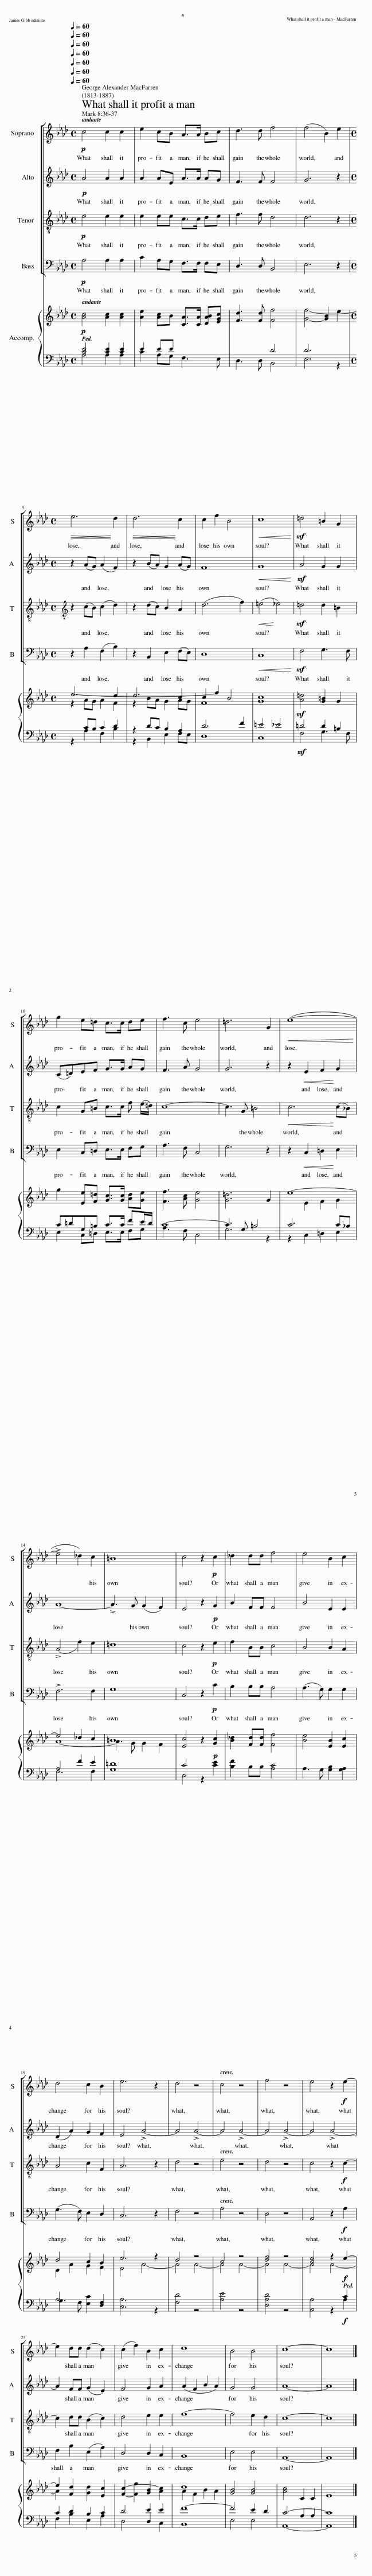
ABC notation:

X:1
%%score [ 1 2 3 4 ] { ( 5 6 ) | ( 7 8 ) }
L:1/8
Q:1/4=60
M:4/4
I:linebreak $
K:Ab
V:1 treble
V:2 treble
V:3 treble-8
V:4 bass
V:5 treble
V:6 treble
V:7 bass
V:8 bass
V:1
!p! c4 c2 c2 | e2 cB A>A Bc | d3 d f4 | (f4 B2) e2 |$[M:4/4]!>(!!<(! e6!>)!!<)! d2 | %5
!>(!!<(! d6!>)!!<)! c2 | c2 f2 B4 |!<(! c8!<)! |!mf! =d4 =B2 G2 |$ g2 e=d c>c de | %10
 f3 c e4 | =d6 G2 |!<(! (e8-!<)! |$ !>!e4 _d2) c2 | =B8 | %15
 c4 z2!p! c2 | _d2 dd f4 | e4 B2 c2 |$ d4 c2 B2 | e6 z2 | %20
 d4 z4 | c4 z4 | f4 z4 | e4 z2!f! e2- |$ e2 dd (d2 c2) | %25
 (c2 f2) B2 c2 | d8 | B4 B4 | c8- | c8 |] %30
V:2
!p! A4 A2 A2 | A2 AE A>A AG | F3 F F4 | G6 z2 |$[M:4/4] z2 (AG) (A2 F2) | %5
 z2 (BA) G2 (AG) | F8 |!<(! G8!<)! |!mf! A4 G2 G2 |$ (C=D)EF G>G AG | %10
 F3 A G4 | G6 z2 | z2!<(! E2 F2!<)! G2 |$ A8- | !>!A3 G (G2 F2) | %15
 E4 z2!p! G2 | B2 FF F4 | B4 E2 E2 |$ (D2 A2) G2 F2 | E4 !>!A4- | %20
 A4 !>!A4- | A4 !>!A4- | A4 !>!A4- | A4 !>!A4- |$ A2 FF (G2 E2) | %25
 F4 G2 A2 | (A2 F2 B2 A2) | G4 G4 | A8- | A8 |] %30
V:3
!p! e4 e2 e2 | e2 ee c>c de | f3 f d4 | d6 z2 |$[M:4/4][K:treble-8] z2 (cB) (c2 d2) | %5
 z2 (dc) B2 A2 | (d6 f2) |!<(! (=e4!<)! _e4) |!mf! =d4 d2 =B2 |$ c2 G=B c>c f (e/=d/) | %10
 c8- | c3 G =B4 |!<(! c6!<)! (c_B) |$ (!>!A4 f2) e2 | =d8 | %15
 c4 z2!p! e2 | f2 BB c4 | B4 B2 A2 |$ A4 c2 F2 | A6 z2 | %20
 d4 z4 | e4 z4 | d4 z4 | c4 z2!f! c2- |$ c2 dd (B2 c2) | %25
 d4 e2 e2 | f8- | f4 e2 d2 | c8- | c8 |] %30
V:4
!p! A,4 A,2 A,2 | C2 A,G, F,>F, F,E, | D,3 D, B,,4 | E,6 z2 |$[M:4/4] z2 A,2 (F,2 B,2) | %5
 z2 B,,2 E,2 (F,E,) | D,8 |!<(! C,8!<)! |!mf! F,4 G,3 F, |$ E,2 C,=D, E,>E, F,G, | %10
 A,3 F, C,4 | G,6 z2 | z2!<(! C,2 =D,2!<)! E,2 |$ !>!F,6 F,2 | G,8 | %15
 C,4 z2!p! C2 | B,2 B,B, A,4 | (A,3 G,) G,2 G,2 |$ (G,3 F,) E,2 D,2 | C,6 z2 | %20
 F,4 z4 | A,4 z4 | D,4 z4 | A,,4 z2!f! A,2 |$ F,2 B,2 (E,2 A,2) | %25
 D,4 D,2 C,2 | B,,8 | E,4 E,4 | A,,8- | A,,8 |] %30
V:5
!p! [Ac]4 [Ac]2 [Ac]2 | [Ae]2 [Ac]B [CA]>[CA] [DAB][EGc] | [Fd]3 [Fd] [Ff]4 | [Gf]4- [GB]2 e2 |$[M:4/4] e6 d2 | %5
 d6 c2 | c2 f2 B4 | [Gc]8 |!mf! [A=d]4 [G=B]2 G2 |$ g2 [Ee][F=d] [Gc]>[Gc] [Ad][Ge] | %10
 [Ff]3 [Ac] [Ge]4 | [G=d]6 G2 | e8- |$ e4 _d2 c2 | =B8 | %15
 [Ec]4 z2!p! [Gc]2 | [B_d]2 [Fd][Fd] [Ff]4 | [Be]4 [EB]2 [Ec]2 |$ d4 c2 B2 | e6 z2 | %20
 d4 z4 | c4 z4 | [df]4 z4 | [ce]4 z2!f! e2- |$ e2 [Fd]2 [Gd]2 [Ec]2 | %25
 [Fc]2- [Ff]2 [GB]2 [Ac]2 | d8 | [GB]4 [GB]4 | [Ac]4 C2 C2 | E8 |] %30
V:6
 x8 | x8 | x8 | x8 |$[M:4/4] z2 AG A2 F2 | %5
 z2 BA G2 AG | F8 | x8 | x8 |$ x8 | %10
 x8 | x8 | x2 E2 F2 G2 |$ A8- | A3 G G2 F2 | %15
 x8 | x8 | x8 |$ D2 A2 G2 F2 | E4 A4- | %20
 A4 A4- | A4 A4- | A4 A4- | A4 A4- |$ A2 x6 | %25
 x8 | A2 F2 B2 A2 | x8 | x8 | x8 |] %30
V:7
 [CE]4 [CE]2 [CE]2 | E2 EE x4 | x4 D4 | D6 x2 |$[M:4/4] x2 CB, C2 D2 | %5
 z2 DC B,2 A,2 | D6 F2 | =E4 _E4 |!mf! =D4 D2 =B,2 |$ C=DG,=B, C>C FE/D/ | %10
 C8- | C3 G, =B,4 | C6 C_B, |$ A,4 F2 E2 | =D8 | %15
 C4 x4 | x8 | x8 |$ A,4 x4 | x8 | %20
 x8 | x8 | x8 | x6!f! C2 |$ C2 D2 B,2 C2 | %25
 D4 E2 E2 | F8- | F4 E2 D2 | C4- A,2 A,2 | C8 |] %30
V:8
 A,4 A,2 A,2 | C2 A,G, F,3 E, | D,3 D, B,,4 | E,6 z2 |$[M:4/4] z2 A,2 F,2 B,2 | %5
 z2 B,,2 E,2 F,E, | D,8 | C,8 | F,4 G,3 F, |$ E,2 C,=D, E,>E, F,G, | %10
 A,3 F, C,4 | G,6 z2 | z2 C,2 =D,2 E,2 |$ F,6 F,2 | G,8 | %15
 C,4 z2 [CE]2 | [B,F]2 B,B, [A,C]4 | A,3 G, [G,B,]2 [G,A,]2 |$ G,3 F, [E,C]2 [D,F,]2 | [C,A,]6 z2 | %20
 [F,D]4 z4 | [A,E]4 z4 | [D,A,D]4 z4 | [A,,A,]4 z2 A,2 |$ F,2 B,2 E,2 A,2 | %25
 D,4 D,2 C,2 | B,,8 | E,4 E,4 | A,,8- | A,,8 |] %30
